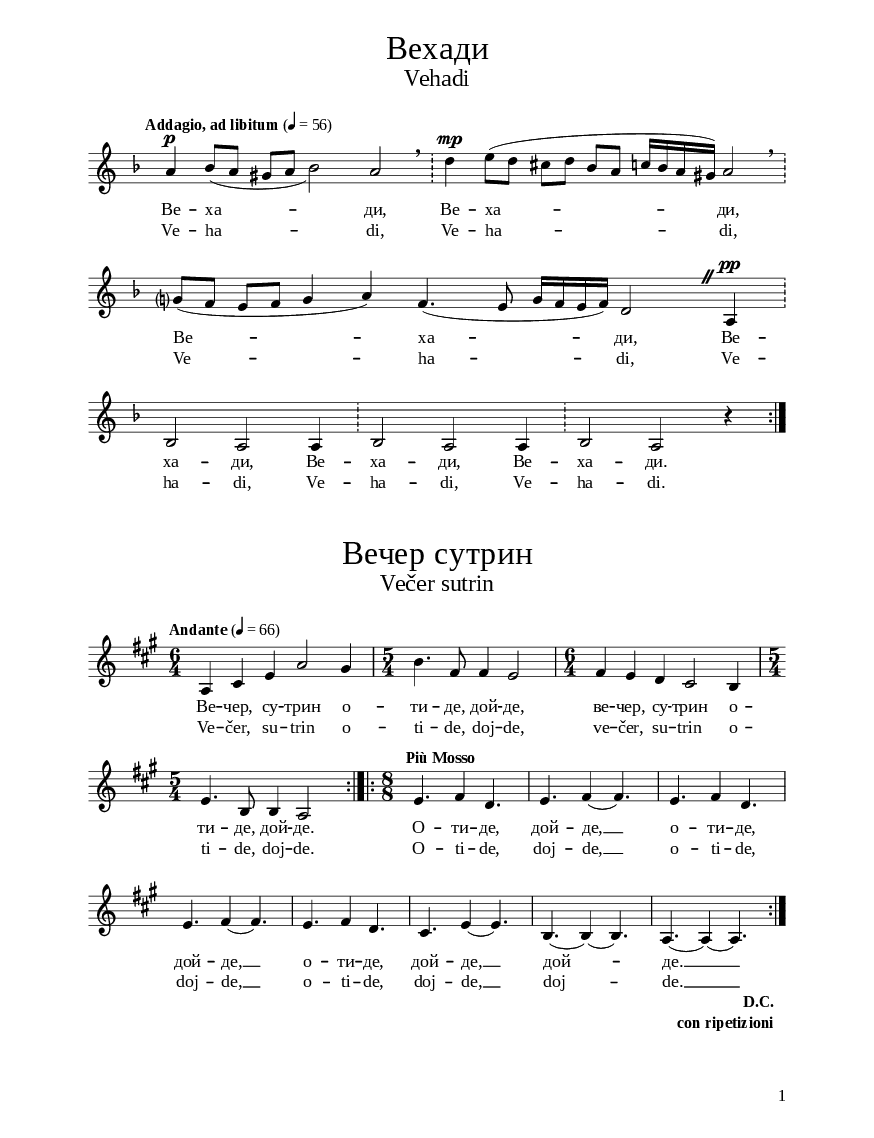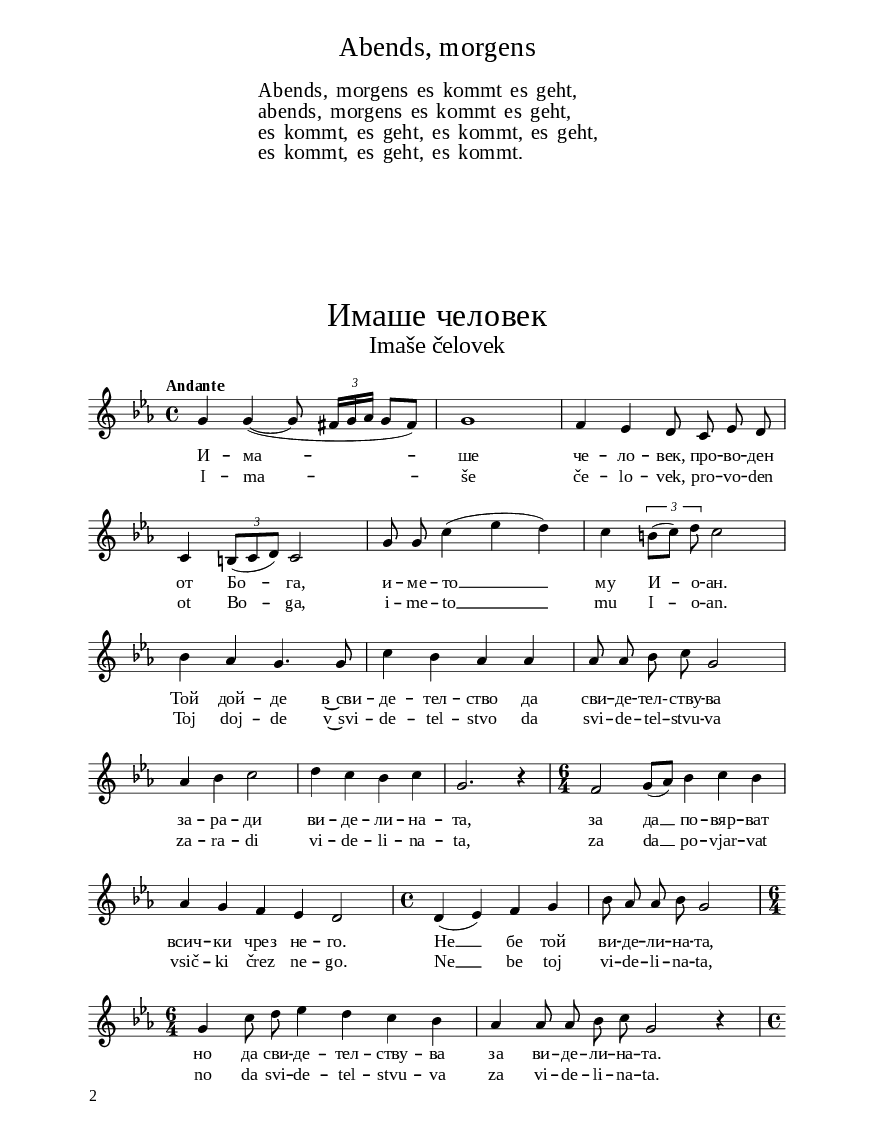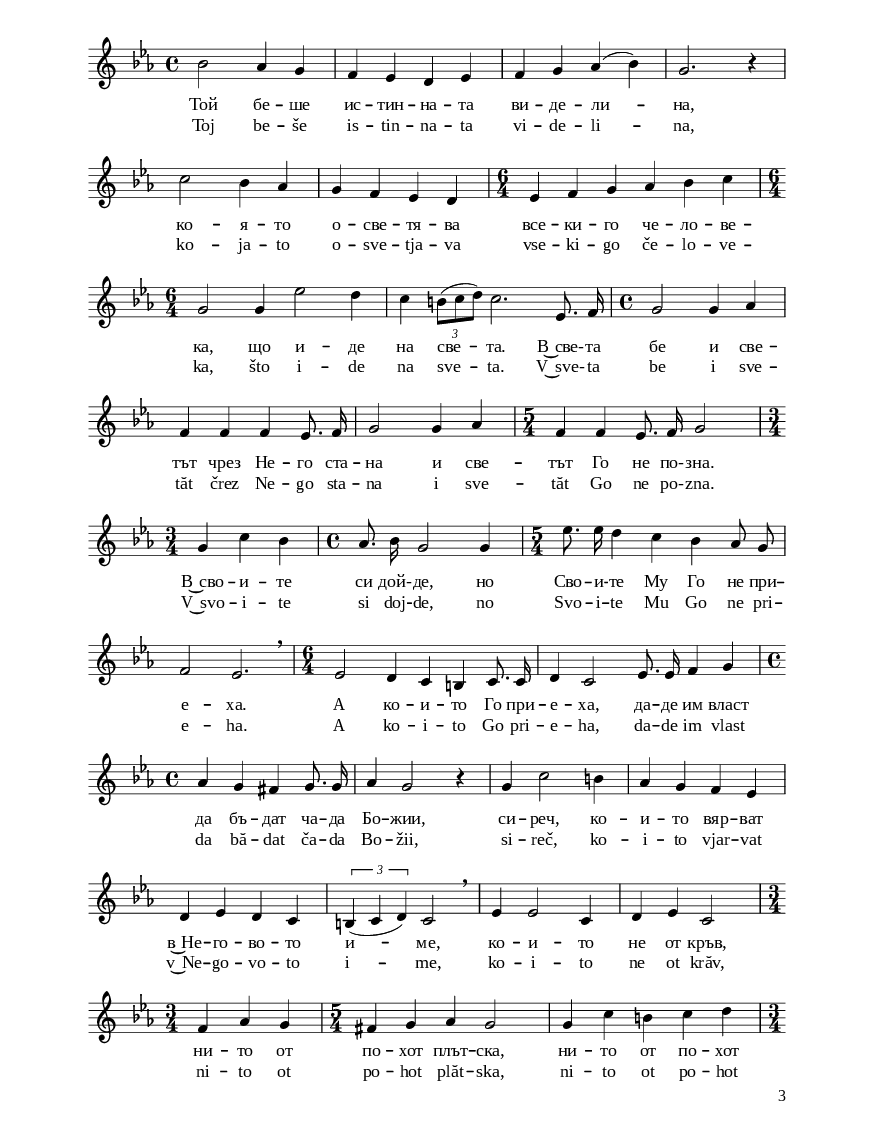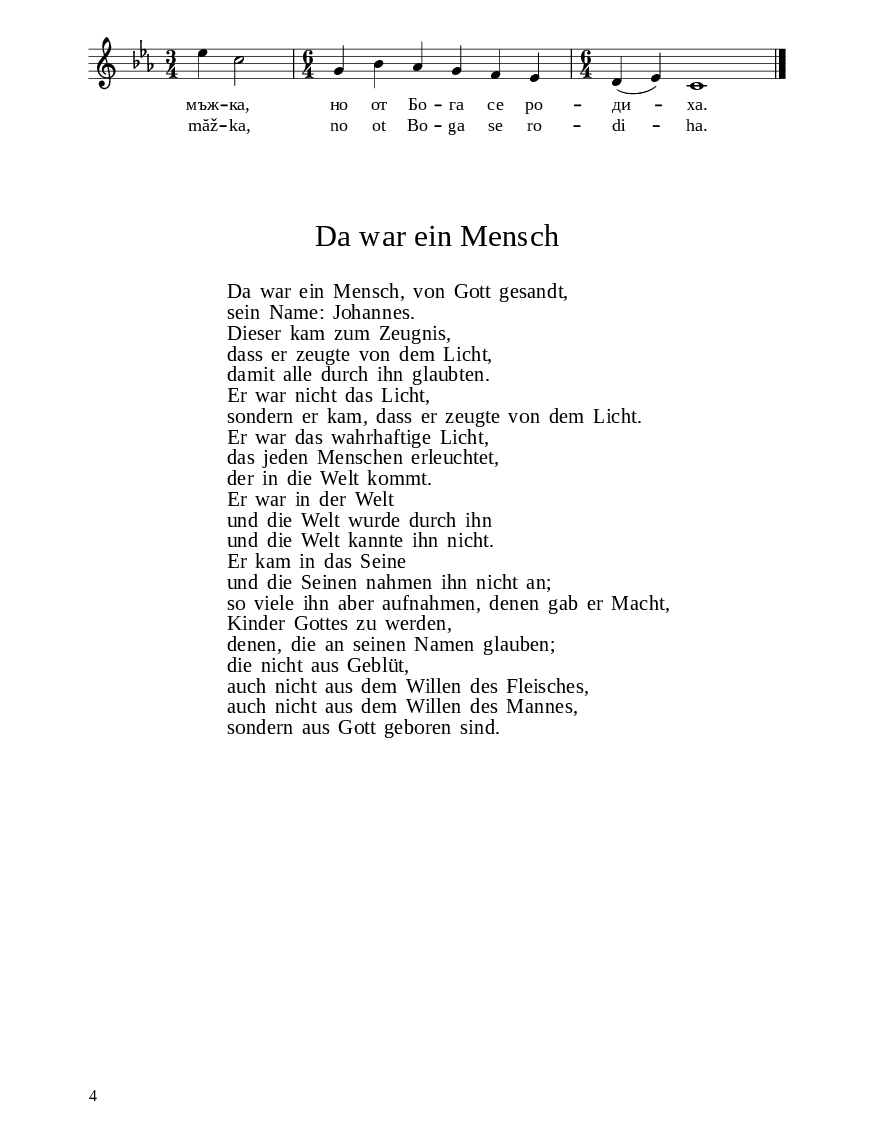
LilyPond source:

\version "2.24.1"

% include paper part and global functions
\include "include/globals.ily"

\bookpart {
  \label #'ref083_1
  \tocItem \markup "Вехади – Vehadi"
  \include "include/bookpart-paper.ily"
  \score {
    \include "include/score-layout.ily"

    \new Voice \absolute {
      \clef treble
      \key d \minor
      \tempoFunc "Addagio, ad libitum" 4 "56"
      \override Staff.BarLine.gap = 0.5
      \autoBeamOff
      \omit Score.TimeSignature
      \cadenzaOn % allows custom bar lines


      \repeat volta 2 {
        \slurDown a'4^\p bes'8 [ ( a'] gis' [a'] bes'2 ) \slurNeutral a' \bar "!"  \breathe  d''4^\mp  e''8 ( [d''] cis'' [d''] bes' [a'] c''16 [bes' a' gis'!] ) a'2 \bar "!" \breathe \break |

        \time 10/4 g'?8 ([ f'] e' [f'] g'4 a' ) f'4. ( e'8 g'16 [f' e' f'] ) d'2
        \override BreathingSign.text = \markup {
          \musicglyph "scripts.caesura.straight"
        }
        \breathe
        a4^\pp \bar "!" \break |


        bes2 a2 a4 \bar "!"  bes2 a a4  \bar "!"  bes2 a r4
      } \break
    }

    \addlyrics {
      Ве -- ха -- ди, Ве -- ха -- ди, Ве -- ха -- ди,
      Ве -- ха -- ди, Ве -- ха -- ди, Ве -- ха -- ди.
    }
     \addlyrics {
      Ve -- ha -- di, Ve -- ha -- di, Ve -- ha -- di,
      Ve -- ha -- di, Ve -- ha -- di, Ve -- ha -- di.
    }
      \header {
        title = \titleFunc "Вехади" "Vehadi"
      }

      \midi{}

    } % score
    %

    \include "include/bookpart-paper.ily"
      \label #'ref083_2
  \tocItem \markup "Вечер сутрин – Večer sutrin"
    \score {
      \include "include/score-layout.ily"

      \new Voice \absolute {
        \clef treble
        \key a \major
        \time 6/4
        \tempoFunc "Andante" 4 "66"
        \autoBeamOff

        a4 cis' e' a'2 gis'4 |  \time 5/4  b'4. fis'8 fis'4 e'2 | \time 6/4  fis'4 e' d' cis'2 b4 \break |

        \time 5/4  e'4. b8 b4 a2 | \bar ":|.|:" \time 8/8 \tempo  "      Più Mosso"

        e'4. fis'4 d'4. | e'4. fis'4 ~ fis'4. | e'4. fis'4 d'4. \break |

        e'4. fis'4 ~ fis'4. |e'4. fis'4 d'4. | cis'4. e'4 ~ e'4. | b4. ~ b4 ~ b4. | a4. ~ a4 ~ a4. | \bar ":|."


      }

      \addlyrics {
        Ве -- чер,
        су -- трин о -- ти -- де, дой -- де, ве -- чер,
        су -- трин о -- ти -- де, дой -- де. О -- ти --
        де, дой -- де, __ о -- ти -- де, дой -- де, __ о -- ти
        -- де, дой -- де, __ дой -- де. __}
        \addlyrics {
        Ve -- čer,
        su -- trin o -- ti -- de, doj -- de, ve -- čer,
        su -- trin o -- ti -- de, doj -- de. O -- ti --
        de, doj -- de, __ o -- ti -- de, doj -- de, __ o -- ti
        -- de, doj -- de, __ doj -- de. __}
          \header {
            title = \titleFunc "Вечер сутрин" "Večer sutrin"
          }

          \midi{}

        } % score

        \markup \dc-two "D.C." "con ripetizioni"

        \pageBreak

        % include foreign translation(s) of the song
        \version "2.24.0"

\markup \fill-line { \fontsize #deTitleFontSize "Abends, morgens" }
\markup \null
\markup \null
\markup \fontsize #deCoupletFontSize {
  \hspace #14
  \override #`(baseline-skip . ,deCoupletBaselineSkip)


  
  \column {
     \line { "   "Abends, morgens es kommt es geht, }
     \line { "   "abends, morgens es kommt es geht, }
     \line { "   "es kommt, es geht, es kommt, es geht, }
     \line { "   "es kommt, es geht, es kommt. }
  }
}    



        \markup \empty-three
        \markup \empty-three
        \include "include/bookpart-paper.ily"
        \label #'ref083_3
        \tocItem \markup "Имаше человек  – Imaše čelovek"
        \score {
          \include "include/score-layout.ily"

          \new Voice \absolute {
            \clef treble
            \key c \minor
            \time 4/4
            \tempo "Andante"

            \autoBeamOff
            g'4  g' ( ~ g'8 \times 2/3  { fis'16 [g'16 as'] } g'8 [ fis'] ) | g'1 | f'4 es' d'8 c' es' d' \break |

            c'4  \times 2/3  { b8 ( [c' d'8] )  } c'2 | g'8 g' c''4 ( es'' d'' ) | \tupletUp c''4 \tuplet 3/2 { b'8 ([ c''] ) d''8 } c''2 \break \tupletNeutral |

            bes'4 as' g'4. g'8 | c''4 bes' as' as' | as'8 as' bes' c'' g'2 \break |

            as'4 bes' c''2 |  d''4 c'' bes' c'' | g'2. r4 |  \time 6/4  f'2 g'8 [( as' )] bes'4 c'' bes' \break |

            as'4 g' f' es' d'2 | \time 4/4  d'4 ( es' ) f' g' | bes'8 as' as' bes' g'2 \break |

            \time 6/4  g'4 c''8 d'' es''4 d'' c'' bes' | as'4 as'8 as' bes' c'' g'2 r4 \break |

            \time 4/4  bes'2 as'4 g' | f'4 es' d' es' | f'4 g' as' ( bes' ) | g'2. r4 \break |

            c''2 bes'4 as' | g'4 f' es' d' | \time 6/4  es'4 f' g' as' bes' c'' | \break

            \time 6/4  g'2 g'4 es''2 d''4 | c''4  \times 2/3  { b'8 ( [c'' d''8] ) } c''2.  es'8. f'16 \noBeam | \time 4/4  g'2 g'4 as' \break |

            f'4 f' f' es'8. f'16 | g'2 g'4 as' | \time 5/4  f'4 f' es'8. f'16 g'2 \break |

            \time 3/4  g'4 c'' bes' | \time 4/4  as'8. bes'16 g'2 g'4 | \time 5/4  es''8. es''16 d''4 c'' bes' as'8 g' \break |

            f'2 es'2. \breathe | \time 6/4  es'2 d'4 c' b c'8. c'16 | d'4 c'2 es'8. es'16 f'4 g' \break |

            \time 4/4  as'4 g' fis' g'8. g'16 \noBeam | as'4 g'2 r4 | g'4 c''2 b'4 | as'4 g' f' es' \break |

            d'4 es' d' c' | \times 2/3  {
              b4 ( c'4 d' )} c'2 \breathe | es'4 es'2 c'4 | d'4 es' c'2 \break |

              \time 3/4  f'4 as' g' | \time 5/4  fis'4 g' as' g'2 | g'4 c'' b' c'' d'' \break |

              \time 3/4  es''4 c''2 | \time 6/4  g'4 bes' as' g' f' es' | \time 6/4  d'4 ( es' ) c'1 | \bar "|."
            }

            \addlyrics {
              И -- ма --
              ше че -- ло -- век, про -- во -- ден от Бо --
              га, и -- ме -- то __ му И -- о -- ан. Той дой --
              де в~сви -- де -- тел -- ство да сви -- де -- "тел-"
              -- ству -- ва за -- ра -- ди ви -- де -- ли -- на
              -- та, за да __ по -- вяр -- ват всич -- ки чрез не
              -- го. Не __ бе той ви -- де -- ли -- на -- та, но
              да сви -- де -- тел -- ству -- ва за ви -- де --
              ли -- на -- та. Той бе -- ше ис -- тин -- на --
              та ви -- де -- ли -- на, ко -- я -- то о -- све
              -- тя -- ва все -- ки -- го че -- ло -- ве -- ка,
              що и -- де на све -- та. "В~све-" -- та бе и све
              -- тът чрез Не -- го ста -- на и све -- тът Го
              не "по-" -- зна. В~сво -- и -- те си "дой-" -- де, но
              Сво -- и -- те Му Го не при -- е -- ха. А ко
              -- и -- то Го при -- е -- ха, да -- де им власт
              да бъ -- дат ча -- да Бо -- жии, си -- реч, ко
              -- и -- то вяр -- ват в~Не -- го -- во -- то и --
              ме, ко -- и -- то не от кръв, ни -- то от по
              -- хот плът -- ска, ни -- то от по -- хот мъж --
              ка, но от Бо -- га се ро -- ди -- ха.}
             \addlyrics {
              I -- ma --
              še če -- lo -- vek, pro -- vo -- den ot Bo --
              ga, i -- me -- to __ mu I -- o -- an. Toj doj --
              de v~svi -- de -- tel -- stvo da svi -- de -- tel
              -- stvu -- va za -- ra -- di vi -- de -- li -- na
              -- ta, za da __ po -- vjar -- vat vsič -- ki črez ne
              -- go. Ne __ be toj vi -- de -- li -- na -- ta, no
              da svi -- de -- tel -- stvu -- va za vi -- de --
              li -- na -- ta. Toj be -- še is -- tin -- na --
              ta vi -- de -- li -- na, ko -- ja -- to o -- sve
              -- tja -- va vse -- ki -- go če -- lo -- ve -- ka,
              što i -- de na sve -- ta. "V~sve-" -- ta be i sve
              -- tăt črez Ne -- go sta -- na i sve -- tăt Go
              ne "po-" -- zna. V~svo -- i -- te si doj -- de, no
              Svo -- i -- te Mu Go ne pri -- e -- ha. A ko
              -- i -- to Go pri -- e -- ha, da -- de im vlast
              da bă -- dat ča -- da Bo -- žii, si -- reč, ko
              -- i -- to vjar -- vat v~Ne -- go -- vo -- to i --
              me, ko -- i -- to ne ot krăv, ni -- to ot po
              -- hot plăt -- ska, ni -- to ot po -- hot măž --
              ka, no ot Bo -- ga se ro -- di -- ha.}

                \header {
                  title = \titleFunc "Имаше человек" "Imaše čelovek"
                }

                \midi{}

              } % score

              \markup \empty-two

              % include foreign translation(s) of the song
              \version "2.20.0"

\markup \fill-line { \fontsize #6 "Da war ein Mensch" }
\markup \null
\markup \null
\markup \fontsize #+2.5 {
    \hspace #12
    \override #'(baseline-skip . 2)
    
        \column {

     \line { " " } 
     
    \line { " " Da war ein Mensch, von Gott gesandt,  }

\line { " " sein Name: Johannes. }

\line { " " Dieser kam zum Zeugnis,  }

\line { " " dass er zeugte von dem Licht, }

\line { " " damit alle durch ihn glaubten. }

\line { " " Er war nicht das Licht,  }

\line { " " sondern er kam, dass er zeugte von dem Licht. }

\line { " " Er war das wahrhaftige Licht,  }

\line { " " das jeden Menschen erleuchtet, }

\line { " " der in die Welt kommt. }

\line { " " Er war in der Welt }

\line { " " und die Welt wurde durch ihn }

\line { " " und die Welt kannte ihn nicht. }

\line { " " Er kam in das Seine }

\line { " " und die Seinen nahmen ihn nicht an; }

\line { " " so viele ihn aber aufnahmen, denen gab er Macht, }

\line { " " Kinder Gottes zu werden, }

\line { " " denen, die an seinen Namen glauben; }

\line { " " die nicht aus Geblüt,  }

\line { " " auch nicht aus dem Willen des Fleisches,  }

\line { " " auch nicht aus dem Willen des Mannes,  }

\line { " " sondern aus Gott geboren sind.  }
     
    }
}
%}
   
 
 


 
    
   
    
 
%--------------------------------------------------------------------- 


            } % bookpart
